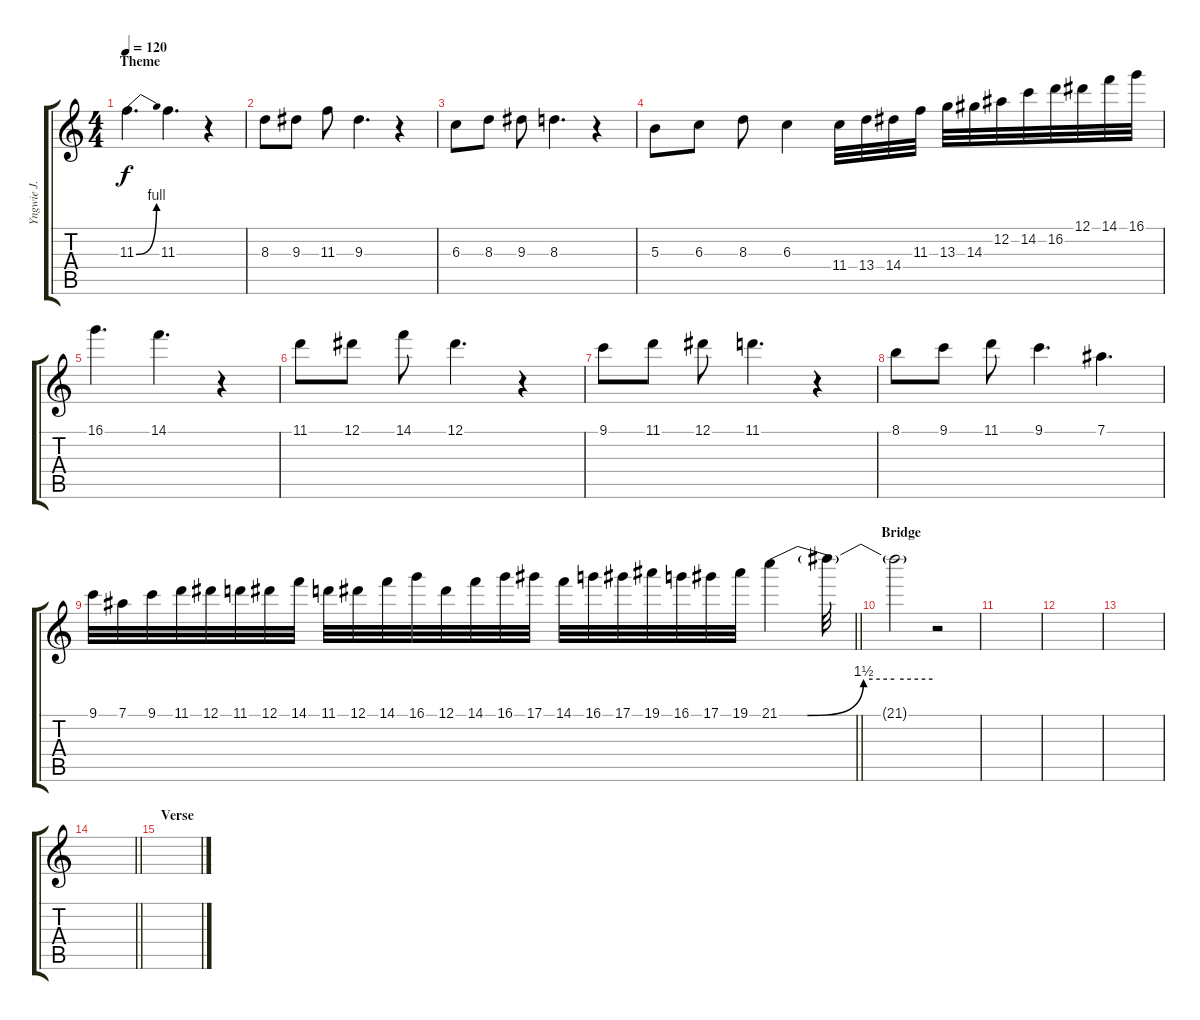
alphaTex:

\track ("Yngwie J. Malmsteen" "Yngwie J. ") {instrument overdrivenguitar}
\staff {score tabs}
\tuning (Eb4 Bb3 Gb3 Db3 Ab2 Eb2) {hide}
\ts (4 4)
\section ("" "Theme")
\tempo 120
\clef g2
\ks c
11.3{be (bend 0 0 60 4)}.4{d dy f} 11.3.4{d} r.4 |
8.3.8 9.3.8 11.3.8 9.3.4{d} r.4 |
6.3.8 8.3.8 9.3.8 8.3.4{d} r.4 |
5.3.8 6.3.8 8.3.8 6.3.4 11.4.32 13.4.32 14.4.32 11.3.32 13.3.32 14.3.32 12.2.32 14.2.32 16.2.32 12.1.32 14.1.32 16.1.32 |
16.1.4{d} 14.1.4{d} r.4 |
11.1.8 12.1.8 14.1.8 12.1.4{d} r.4 |
9.1.8 11.1.8 12.1.8 11.1.4{d} r.4 |
8.1.8 9.1.8 11.1.8 9.1.4{d} 7.1.4{d} |
\barLineRight lightlight
9.1.32 7.1.32 9.1.32 11.1.32 12.1.32 11.1.32 12.1.32 14.1.32 11.1.32 12.1.32 14.1.32 16.1.32 12.1.32 14.1.32 16.1.32 17.1.32 14.1.32 16.1.32 17.1.32 19.1.32 16.1.32 17.1.32 19.1.32 21.1{be (custom 0 0 11 0 33 6 45 6 60 6)}.4 21.1{t}.32 |
\section ("" "Bridge")
21.1{t}.2 r.2 |
|
|
|
\barLineRight lightlight
|
\section ("" "Verse")
